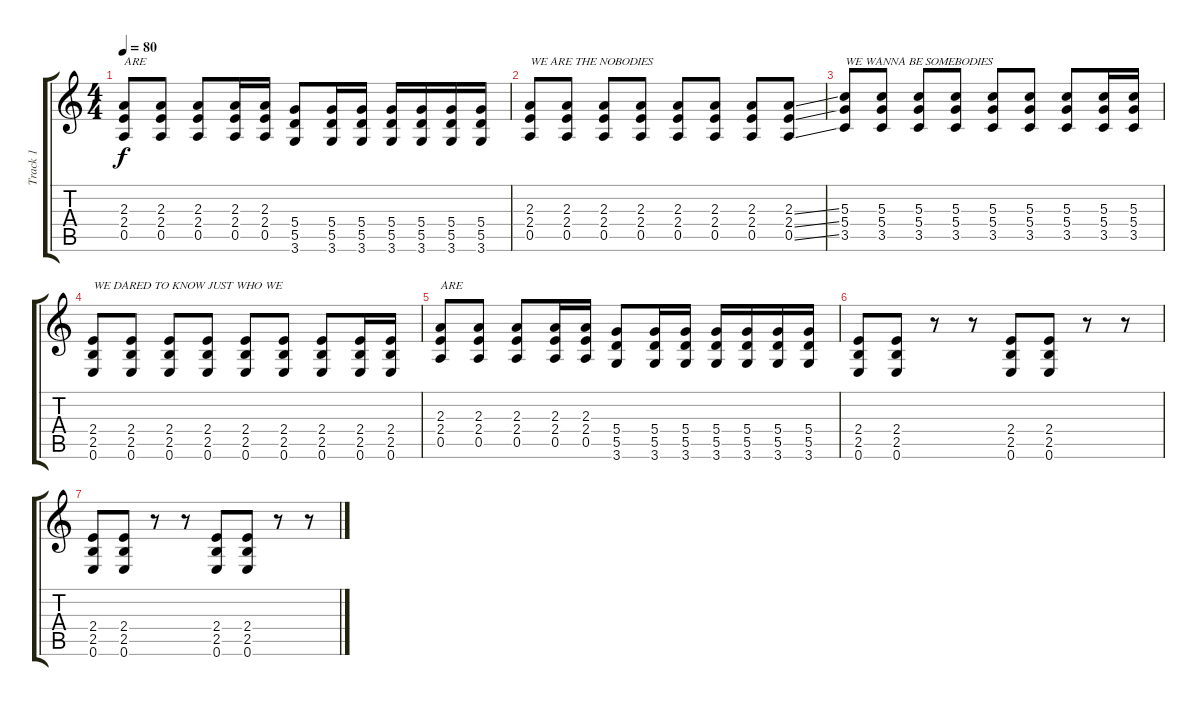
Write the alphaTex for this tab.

\track ("Track 1" "Track 1") {instrument acousticguitarnylon}
\staff {score tabs}
\tuning (E4 B3 G3 D3 A2 E2) {hide}
\ts (4 4)
\tempo 80
\clef g2
\ks c
(2.3 2.4 0.5).8{txt "ARE" dy f} (2.3 2.4 0.5).8 (2.3 2.4 0.5).8 (2.3 2.4 0.5).16 (2.3 2.4 0.5).16 (5.4 5.5 3.6).8 (5.4 5.5 3.6).16 (5.4 5.5 3.6).16 (5.4 5.5 3.6).16 (5.4 5.5 3.6).16 (5.4 5.5 3.6).16 (5.4 5.5 3.6).16 |
(2.3 2.4 0.5).8{txt "WE ARE THE NOBODIES"} (2.3 2.4 0.5).8 (2.3 2.4 0.5).8 (2.3 2.4 0.5).8 (2.3 2.4 0.5).8 (2.3 2.4 0.5).8 (2.3 2.4 0.5).8 (2.3{ss} 2.4{ss} 0.5{ss}).8 |
(5.3 5.4 3.5).8{txt "WE WANNA BE SOMEBODIES"} (5.3 5.4 3.5).8 (5.3 5.4 3.5).8 (5.3 5.4 3.5).8 (5.3 5.4 3.5).8 (5.3 5.4 3.5).8 (5.3 5.4 3.5).8 (5.3 5.4 3.5).16 (5.3 5.4 3.5).16 |
(2.4 2.5 0.6).8{txt "WE DARED TO KNOW JUST WHO WE"} (2.4 2.5 0.6).8 (2.4 2.5 0.6).8 (2.4 2.5 0.6).8 (2.4 2.5 0.6).8 (2.4 2.5 0.6).8 (2.4 2.5 0.6).8 (2.4 2.5 0.6).16 (2.4 2.5 0.6).16 |
(2.3 2.4 0.5).8{txt "ARE"} (2.3 2.4 0.5).8 (2.3 2.4 0.5).8 (2.3 2.4 0.5).16 (2.3 2.4 0.5).16 (5.4 5.5 3.6).8 (5.4 5.5 3.6).16 (5.4 5.5 3.6).16 (5.4 5.5 3.6).16 (5.4 5.5 3.6).16 (5.4 5.5 3.6).16 (5.4 5.5 3.6).16 |
(2.4 2.5 0.6).8 (2.4 2.5 0.6).8 r.8 r.8 (2.4 2.5 0.6).8 (2.4 2.5 0.6).8 r.8 r.8 |
(2.4 2.5 0.6).8 (2.4 2.5 0.6).8 r.8 r.8 (2.4 2.5 0.6).8 (2.4 2.5 0.6).8 r.8 r.8
